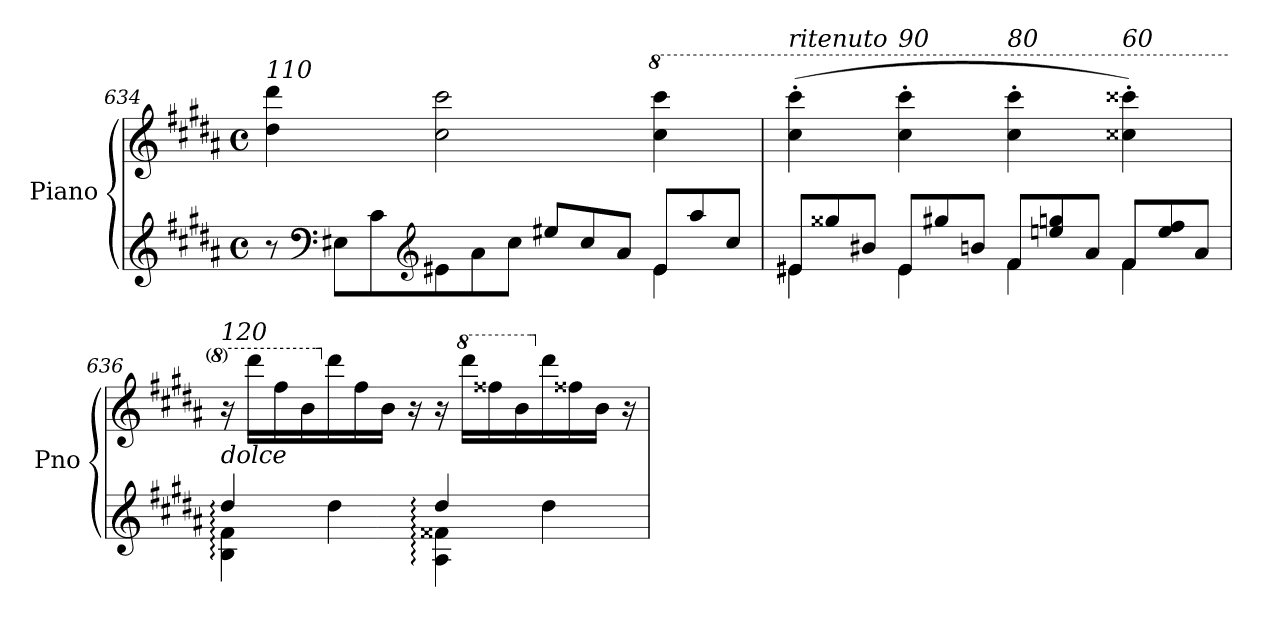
**kern	**kern
*part1	*part1
*staff2	*staff1
*I"Piano	*
*I'Pno	*
*clefG2	*clefG2
*k[f#c#g#d#a#]	*k[f#c#g#d#a#]
*M4/4	*M4/4
*met(c)	*met(c)
*Xtuplet	*
=634	=634
*^	*
!	!	!LO:TX:a:i:t=110
12r	2.ryy	4dd#\ 4ddd#\
*clefF4	*	*
12E#X\L	.	.
12c#\	.	.
*clefG2	*	*
12e#X\	.	2cc#\ 2ccc#\
12a#\	.	.
12cc#\J	.	.
12ee#X/L	.	.
12cc#/	.	.
12a#/J	.	.
*	*	*8va
12e#/L	4e#\	4ccc#\ 4cccc#\
12aa#/	.	.
12cc#/J	.	.
!!LO:LB:g=z
=635	=635	=635
!	!	!LO:TX:a:i:t=ritenuto
12e#X/L	4e#\	(>4ccc#\' 4cccc#\'
12gg##X/	.	.
12b#X/J	.	.
!	!	!LO:TX:a:i:t=90
12e#/L	4e#\	4ccc#\' 4cccc#\'
12gg#X/	.	.
12bn/J	.	.
!	!	!LO:TX:a:i:t=80
12f#/L	4f#\	4ccc#\' 4cccc#\'
12een/ 12ggn/	.	.
12a#/J	.	.
!	!	!LO:TX:a:i:t=60
12f#/L	4f#\	4ccc##X\' 4cccc##X\')
12ee/ 12ff#/	.	.
12a#/J	.	.
=636	=636	=636
*	*^	*
!	!	!	!LO:TX:a:i:t=120
!	!	!	!LO:TX:b:i:t=dolce
4dd#/	4B\ 4f#\	4Byy: 4f#yy: 4dd#yy:	16r
.	.	.	16dddd#\LL
.	.	.	16fff#\
.	.	.	16bb\
*	*	*	*X8va
4dd#\	4ryy	4ryy	16ddd#\
.	.	.	16ff#\
.	.	.	16b\JJ
.	.	.	16r
4dd#/	4A#\: 4f##X\:	4A#yy: 4f##yy: 4dd#yy:	16r
*	*	*	*8va
.	.	.	16dddd#\LL
.	.	.	16fff##X\
.	.	.	16bb\
*	*	*	*X8va
4dd#\	4ryy	4ryy	16ddd#\
.	.	.	16ff##X\
.	.	.	16b\JJ
.	.	.	16r
*v	*v	*v	*
=	=
*-	*-
